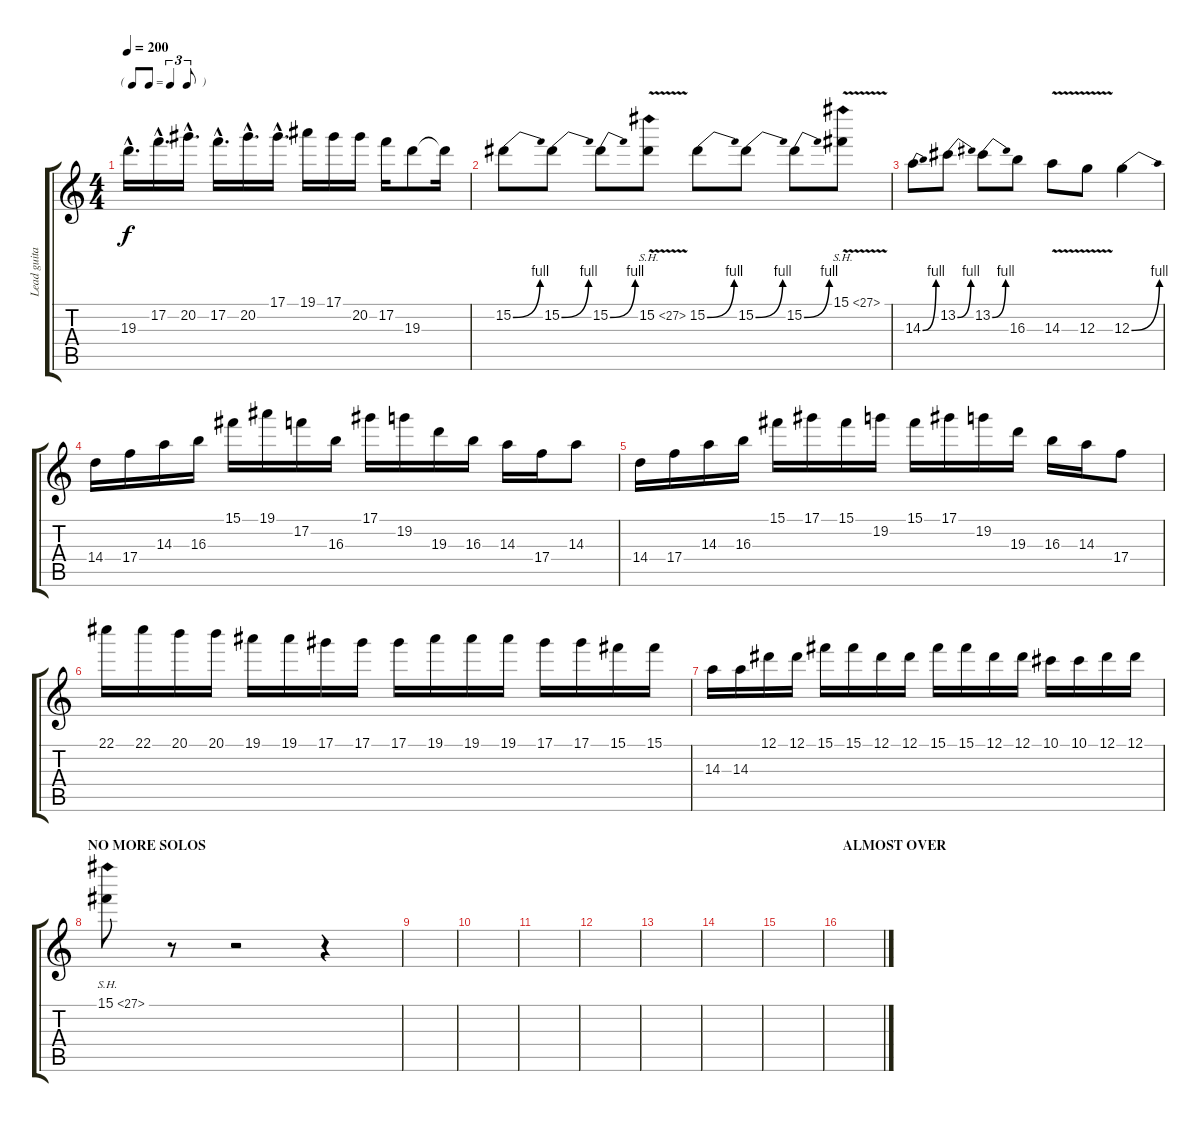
\track ("Lead guitar (dickface)" "Lead guita") {instrument distortionguitar}
\staff {score tabs}
\tuning (Eb4 C4 G3 C3 G2 C2) {hide}
\ts (4 4)
\tf triplet8th
\tempo 200
\clef g2
\ks c
19.3{hac}.16{d dy f} 17.2{hac}.16{d} 20.2{hac}.16{d} 17.2{hac}.16{d} 20.2{hac}.16{d} 17.1{hac}.16{d} 19.1.16 17.1.16 20.2.16 17.2.16 19.3.8 19.3{t}.16 |
15.2{be (bend 0 0 60 4)}.8 15.2{be (bend 0 0 60 4)}.8 15.2{be (bend 0 0 60 4)}.8 15.2{sh 12 v}.8 15.2{be (bend 0 0 60 4)}.8 15.2{be (bend 0 0 60 4)}.8 15.2{be (bend 0 0 60 4)}.8 15.1{sh 12 v}.8 |
14.3{be (bend 0 0 60 4)}.8 13.2{be (bend 0 0 60 4)}.8 13.2{be (bend 0 0 60 4)}.8 16.3.8 14.3{v}.8 12.3{v}.8 12.3{be (bend 0 0 60 4)}.4 |
14.4.16 17.4.16 14.3.16 16.3.16 15.1.16 19.1.16 17.2.16 16.3.16 17.1.16 19.2.16 19.3.16 16.3.16 14.3.16 17.4.16 14.3.8 |
14.4.16 17.4.16 14.3.16 16.3.16 15.1.16 17.1.16 15.1.16 19.2.16 15.1.16 17.1.16 19.2.16 19.3.16 16.3.16 14.3.16 17.4.8 |
22.1.16 22.1.16 20.1.16 20.1.16 19.1.16 19.1.16 17.1.16 17.1.16 17.1.16 19.1.16 19.1.16 19.1.16 17.1.16 17.1.16 15.1.16 15.1.16 |
14.3.16 14.3.16 12.1.16 12.1.16 15.1.16 15.1.16 12.1.16 12.1.16 15.1.16 15.1.16 12.1.16 12.1.16 10.1.16 10.1.16 12.1.16 12.1.16 |
\section ("" "NO MORE SOLOS")
15.1{sh 12}.8 r.8 r.2 r.4 |
|
|
|
|
|
|
|
\section ("" "ALMOST OVER")
